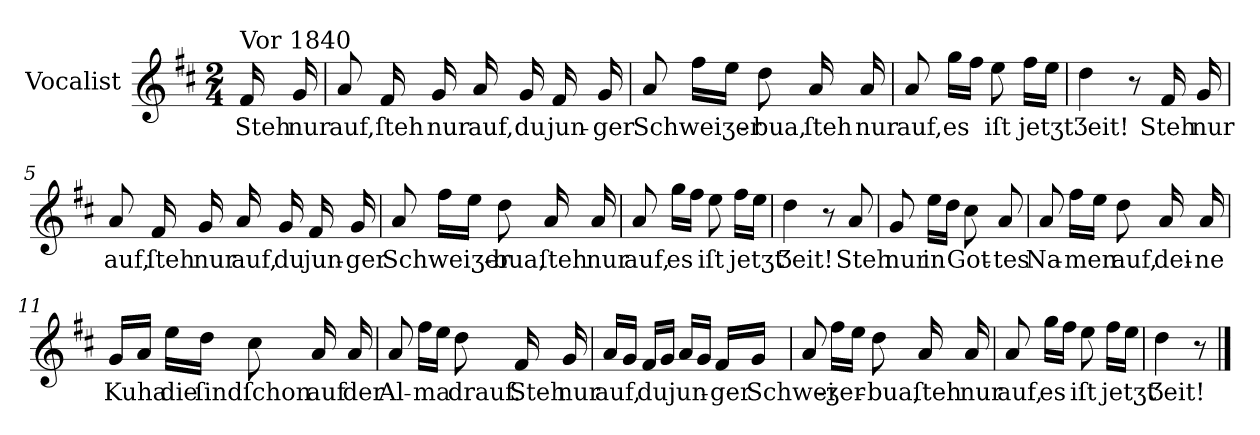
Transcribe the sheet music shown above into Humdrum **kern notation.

**kern	**text
*part1	*part1
*staff1	*staff1
*I"Vocalist	*
*k[f#c#]	*
*D:	*
*M2/4	*
=	=
!LO:TX:a:t=Vor 1840	!
16f#	Steh
16g	nur
=1	=1
8a	auf,
16f#	ſteh
16g	nur
16a	auf,
16g	du
16f#	jun-
16g	-ger
=2	=2
8a	Schweiʒer-
16ff#LL	.
16eeJJ	.
8dd	-bua,
16a	ſteh
16a	nur
=3	=3
8a	auf,
16ggLL	es
16ff#JJ	.
8ee	iſt
16ff#LL	jetʒt
16eeJJ	.
=4	=4
4dd	Ʒeit!
8r	.
16f#	Steh
16g	nur
=5	=5
8a	auf,
16f#	ſteh
16g	nur
16a	auf,
16g	du
16f#	jun-
16g	-ger
=6	=6
8a	Schweiʒer-
16ff#LL	.
16eeJJ	.
8dd	-bua,
16a	ſteh
16a	nur
=7	=7
8a	auf,
16ggLL	es
16ff#JJ	.
8ee	iſt
16ff#LL	jetʒt
16eeJJ	.
=8	=8
4dd	Ʒeit!
8r	.
8a	Steh
=9	=9
8g	nur
16eeLL	in
16ddJJ	.
8cc#	Got-
8a	-tes
=10	=10
8a	Na-
16ff#LL	-men
16eeJJ	.
8dd	auf,
16a	dei-
16a	-ne
=11	=11
16gLL	Kuha
16aJJ	.
16eeLL	die
16ddJJ	ſind
8cc#	ſchon
16a	auf
16a	der
=12	=12
8a	Al-
16ff#LL	-ma
16eeJJ	.
8dd	drauf.
16f#	Steh
16g	nur
=13	=13
16aLL	auf,
16gJJ	.
16f#LL	du
16gJJ	.
16aLL	jun-
16gJJ	.
16f#LL	-ger
16gJJ	Schwei-
=14	=14
8a	.
16ff#LL	-ʒer-
16eeJJ	.
8dd	-bua,
16a	ſteh
16a	nur
=15	=15
8a	auf,
16ggLL	es
16ff#JJ	.
8ee	iſt
16ff#LL	jetʒt
16eeJJ	.
=16	=16
4dd	Ʒeit!
8r	.
==	==
*-	*-
